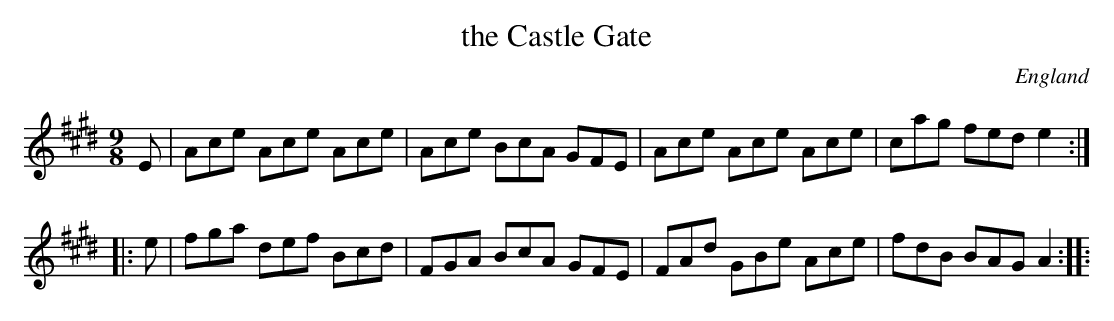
X:1
T:the Castle Gate
L:1/8
M:9/8
O:England
K:E major
E | \
Ace Ace Ace | Ace BcA GFE | Ace Ace Ace | cag fed e2 ::
e | \
fga def Bcd | FGA BcA GFE | FAd GBe Ace | fdB BAG A2 ::
